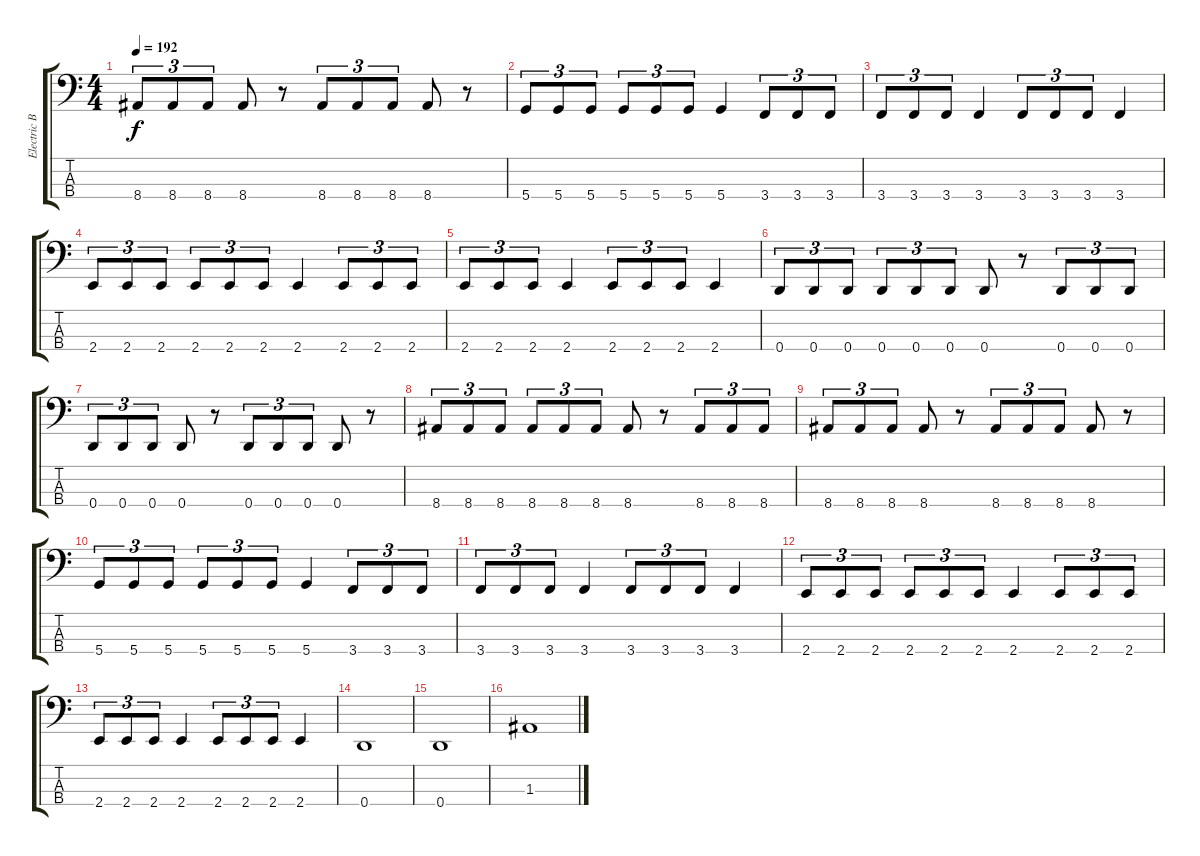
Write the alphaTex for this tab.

\track ("Electric Bass" "Electric B") {instrument electricbassfinger}
\staff {score tabs}
\tuning (G2 D2 A1 D1) {hide}
\ts (4 4)
\tempo 192
\clef f4
\ks c
8.4.8{tu (3 2) dy f} 8.4.8{tu (3 2)} 8.4.8{tu (3 2)} 8.4.8 r.8 8.4.8{tu (3 2)} 8.4.8{tu (3 2)} 8.4.8{tu (3 2)} 8.4.8 r.8 |
5.4.8{tu (3 2)} 5.4.8{tu (3 2)} 5.4.8{tu (3 2)} 5.4.8{tu (3 2)} 5.4.8{tu (3 2)} 5.4.8{tu (3 2)} 5.4.4 3.4.8{tu (3 2)} 3.4.8{tu (3 2)} 3.4.8{tu (3 2)} |
3.4.8{tu (3 2)} 3.4.8{tu (3 2)} 3.4.8{tu (3 2)} 3.4.4 3.4.8{tu (3 2)} 3.4.8{tu (3 2)} 3.4.8{tu (3 2)} 3.4.4 |
2.4.8{tu (3 2)} 2.4.8{tu (3 2)} 2.4.8{tu (3 2)} 2.4.8{tu (3 2)} 2.4.8{tu (3 2)} 2.4.8{tu (3 2)} 2.4.4 2.4.8{tu (3 2)} 2.4.8{tu (3 2)} 2.4.8{tu (3 2)} |
2.4.8{tu (3 2)} 2.4.8{tu (3 2)} 2.4.8{tu (3 2)} 2.4.4 2.4.8{tu (3 2)} 2.4.8{tu (3 2)} 2.4.8{tu (3 2)} 2.4.4 |
0.4.8{tu (3 2)} 0.4.8{tu (3 2)} 0.4.8{tu (3 2)} 0.4.8{tu (3 2)} 0.4.8{tu (3 2)} 0.4.8{tu (3 2)} 0.4.8 r.8 0.4.8{tu (3 2)} 0.4.8{tu (3 2)} 0.4.8{tu (3 2)} |
0.4.8{tu (3 2)} 0.4.8{tu (3 2)} 0.4.8{tu (3 2)} 0.4.8 r.8 0.4.8{tu (3 2)} 0.4.8{tu (3 2)} 0.4.8{tu (3 2)} 0.4.8 r.8 |
8.4.8{tu (3 2)} 8.4.8{tu (3 2)} 8.4.8{tu (3 2)} 8.4.8{tu (3 2)} 8.4.8{tu (3 2)} 8.4.8{tu (3 2)} 8.4.8 r.8 8.4.8{tu (3 2)} 8.4.8{tu (3 2)} 8.4.8{tu (3 2)} |
8.4.8{tu (3 2)} 8.4.8{tu (3 2)} 8.4.8{tu (3 2)} 8.4.8 r.8 8.4.8{tu (3 2)} 8.4.8{tu (3 2)} 8.4.8{tu (3 2)} 8.4.8 r.8 |
5.4.8{tu (3 2)} 5.4.8{tu (3 2)} 5.4.8{tu (3 2)} 5.4.8{tu (3 2)} 5.4.8{tu (3 2)} 5.4.8{tu (3 2)} 5.4.4 3.4.8{tu (3 2)} 3.4.8{tu (3 2)} 3.4.8{tu (3 2)} |
3.4.8{tu (3 2)} 3.4.8{tu (3 2)} 3.4.8{tu (3 2)} 3.4.4 3.4.8{tu (3 2)} 3.4.8{tu (3 2)} 3.4.8{tu (3 2)} 3.4.4 |
2.4.8{tu (3 2)} 2.4.8{tu (3 2)} 2.4.8{tu (3 2)} 2.4.8{tu (3 2)} 2.4.8{tu (3 2)} 2.4.8{tu (3 2)} 2.4.4 2.4.8{tu (3 2)} 2.4.8{tu (3 2)} 2.4.8{tu (3 2)} |
2.4.8{tu (3 2)} 2.4.8{tu (3 2)} 2.4.8{tu (3 2)} 2.4.4 2.4.8{tu (3 2)} 2.4.8{tu (3 2)} 2.4.8{tu (3 2)} 2.4.4 |
0.4.1 |
0.4.1 |
1.3.1
